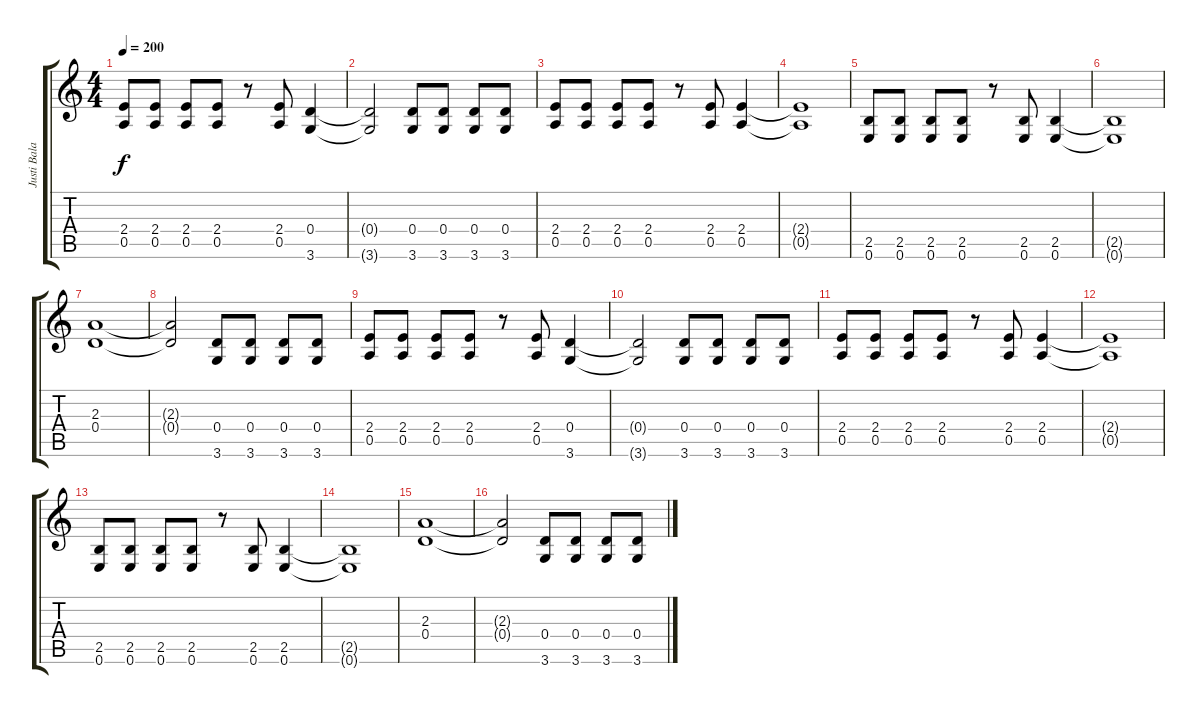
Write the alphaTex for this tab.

\track ("Justi Bala" "Justi Bala") {instrument distortionguitar}
\staff {score tabs}
\tuning (E4 B3 G3 D3 A2 E2) {hide}
\ts (4 4)
\tempo 200
\clef g2
\ks c
(2.4 0.5).8{dy f} (2.4 0.5).8 (2.4 0.5).8 (2.4 0.5).8 r.8 (2.4 0.5).8 (0.4 3.6).4 |
(0.4{t} 3.6{t}).2 (0.4 3.6).8 (0.4 3.6).8 (0.4 3.6).8 (0.4 3.6).8 |
(2.4 0.5).8 (2.4 0.5).8 (2.4 0.5).8 (2.4 0.5).8 r.8 (2.4 0.5).8 (2.4 0.5).4 |
(2.4{t} 0.5{t}).1 |
(2.5 0.6).8 (2.5 0.6).8 (2.5 0.6).8 (2.5 0.6).8 r.8 (2.5 0.6).8 (2.5 0.6).4 |
(2.5{t} 0.6{t}).1 |
(2.3 0.4).1 |
(2.3{t} 0.4{t}).2 (0.4 3.6).8 (0.4 3.6).8 (0.4 3.6).8 (0.4 3.6).8 |
(2.4 0.5).8 (2.4 0.5).8 (2.4 0.5).8 (2.4 0.5).8 r.8 (2.4 0.5).8 (0.4 3.6).4 |
(0.4{t} 3.6{t}).2 (0.4 3.6).8 (0.4 3.6).8 (0.4 3.6).8 (0.4 3.6).8 |
(2.4 0.5).8 (2.4 0.5).8 (2.4 0.5).8 (2.4 0.5).8 r.8 (2.4 0.5).8 (2.4 0.5).4 |
(2.4{t} 0.5{t}).1 |
(2.5 0.6).8 (2.5 0.6).8 (2.5 0.6).8 (2.5 0.6).8 r.8 (2.5 0.6).8 (2.5 0.6).4 |
(2.5{t} 0.6{t}).1 |
(2.3 0.4).1 |
(2.3{t} 0.4{t}).2 (0.4 3.6).8 (0.4 3.6).8 (0.4 3.6).8 (0.4 3.6).8
